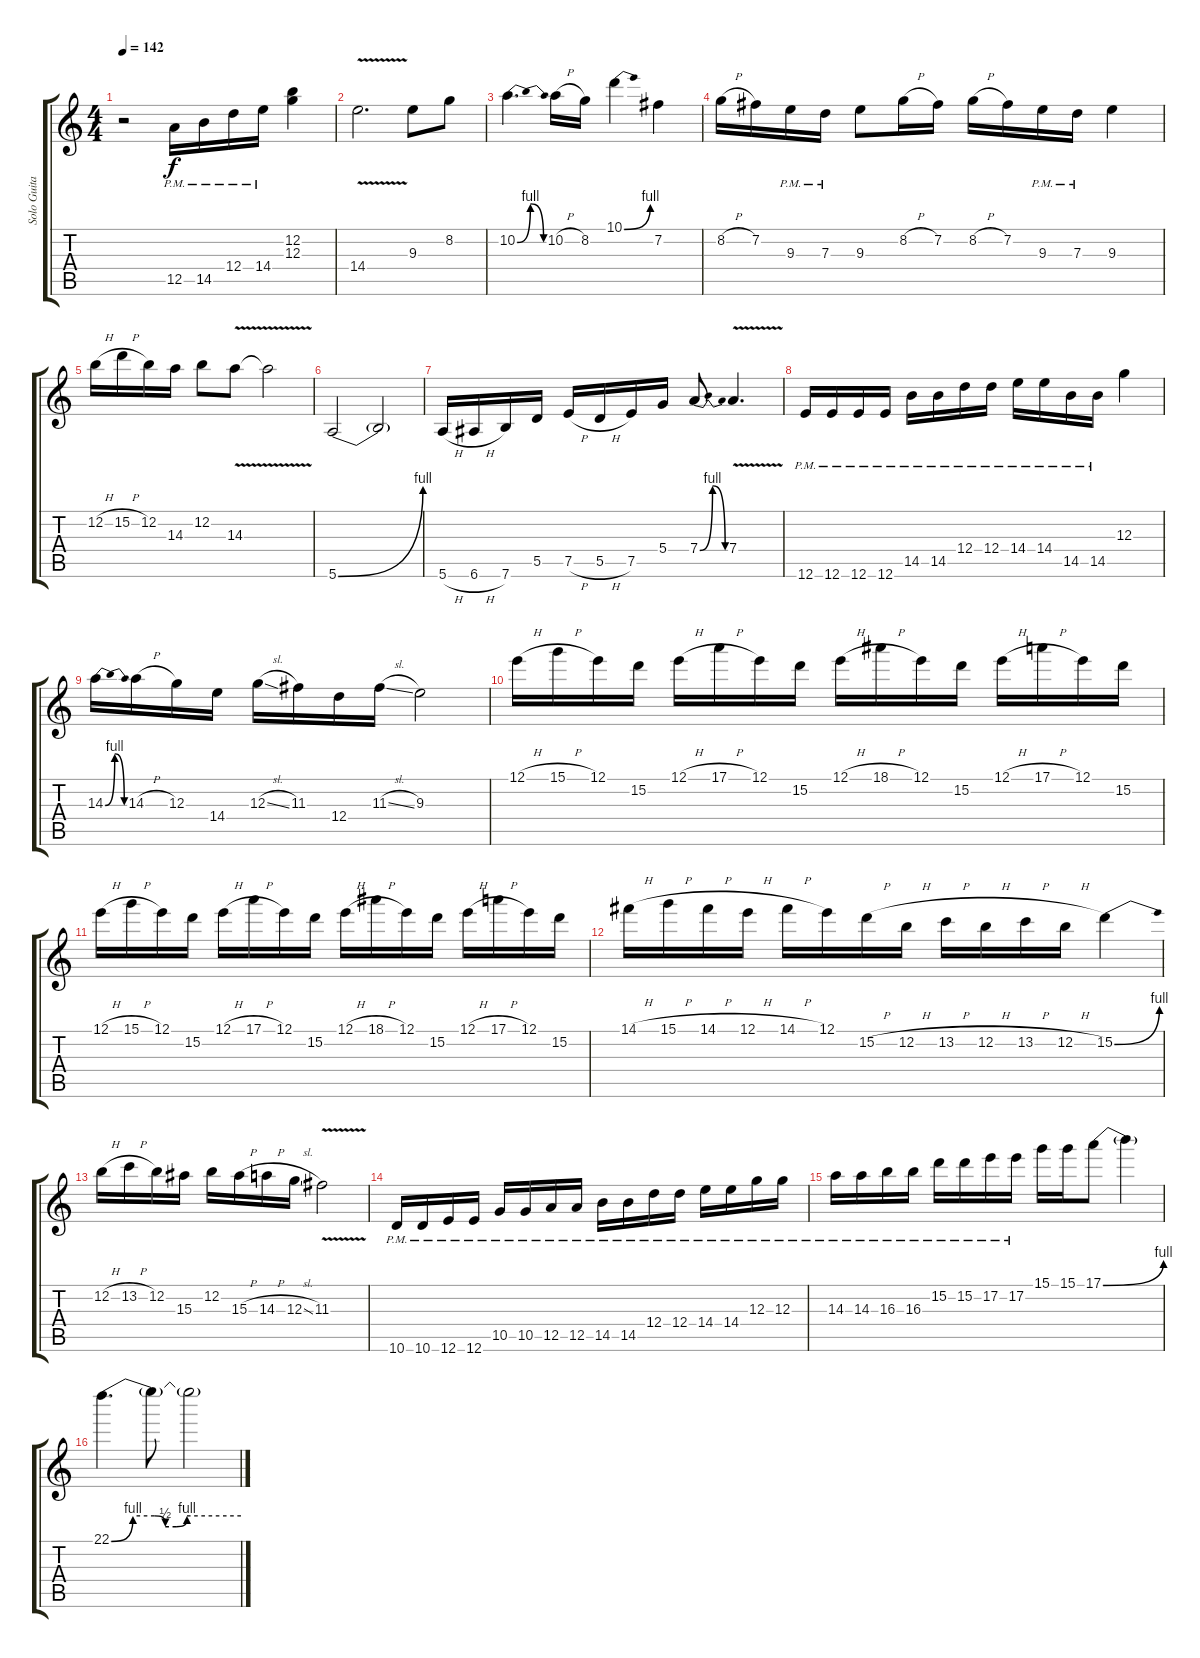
\track ("Solo Guitar" "Solo Guita") {instrument distortionguitar}
\staff {score tabs}
\tuning (E4 B3 G3 D3 A2 E2) {hide}
\ts (4 4)
\tempo 142
\clef g2
\ks aminor
r.2{dy f} 12.5{pm}.16 14.5{pm}.16 12.4{pm}.16 14.4{pm}.16 (12.2 12.3).4 |
14.4{v}.2{d} 9.3.8 8.2.8 |
10.2{be (bendrelease 0 0 20 4 50 4 60 0)}.4{d} 10.2{h}.16 8.2.16 10.1{be (bend 0 0 60 4)}.4 7.2.4 |
8.2{h}.16 7.2.16 9.3{pm}.16 7.3{pm}.16 9.3.8 8.2{h}.16 7.2.16 8.2{h}.16 7.2.16 9.3{pm}.16 7.3{pm}.16 9.3.4 |
12.2{h}.16 15.2{h}.16 12.2.16 14.3.16 12.2.8 14.3{v}.8 14.3{t}.2 |
5.6{be (bend 0 0 60 4)}.2 5.6{t}.2 |
5.6{h}.16 6.6{h}.16 7.6.16 5.5.16 7.5{h}.16 5.5{h}.16 7.5.16 5.4.16 7.4{be (bendrelease 0 0 15 4 30 4 60 0)}.8 7.4{v}.4{d} |
12.6{pm}.16 12.6{pm}.16 12.6{pm}.16 12.6{pm}.16 14.5{pm}.16 14.5{pm}.16 12.4{pm}.16 12.4{pm}.16 14.4{pm}.16 14.4{pm}.16 14.5{pm}.16 14.5{pm}.16 12.3.4 |
14.3{be (bendrelease 0 0 15 4 30 4 60 0)}.16 14.3{h}.16 12.3.16 14.4.16 12.3{sl}.16 11.3.16 12.4.16 11.3{sl}.16 9.3.2 |
12.1{h}.16 15.1{h}.16 12.1.16 15.2.16 12.1{h}.16 17.1{h}.16 12.1.16 15.2.16 12.1{h}.16 18.1{h}.16 12.1.16 15.2.16 12.1{h}.16 17.1{h}.16 12.1.16 15.2.16 |
12.1{h}.16 15.1{h}.16 12.1.16 15.2.16 12.1{h}.16 17.1{h}.16 12.1.16 15.2.16 12.1{h}.16 18.1{h}.16 12.1.16 15.2.16 12.1{h}.16 17.1{h}.16 12.1.16 15.2.16 |
14.1{h}.16 15.1{h}.16 14.1{h}.16 12.1{h}.16 14.1{h}.16 12.1.16 15.2{h}.16 12.2{h}.16 13.2{h}.16 12.2{h}.16 13.2{h}.16 12.2{h}.16 15.2{be (bend 0 0 60 4)}.4 |
12.2{h}.16 13.2{h}.16 12.2.16 15.3.16 12.2.16 15.3{h}.16 14.3{h}.16 12.3{sl}.16 11.3{v}.2 |
10.6{pm}.16 10.6{pm}.16 12.6{pm}.16 12.6{pm}.16 10.5{pm}.16 10.5{pm}.16 12.5{pm}.16 12.5{pm}.16 14.5{pm}.16 14.5{pm}.16 12.4{pm}.16 12.4{pm}.16 14.4{pm}.16 14.4{pm}.16 12.3{pm}.16 12.3{pm}.16 |
14.3{pm}.16 14.3{pm}.16 16.3{pm}.16 16.3{pm}.16 15.2{pm}.16 15.2{pm}.16 17.2{pm}.16 17.2{pm}.16 15.1.16 15.1.16 17.1{be (bend 0 0 60 4)}.8 17.1{t}.4 |
22.1{be (custom 0 0 10 4 20 4 25 2 30 2 35 4 60 4)}.4{d} 22.1{t}.8 22.1{t}.2
